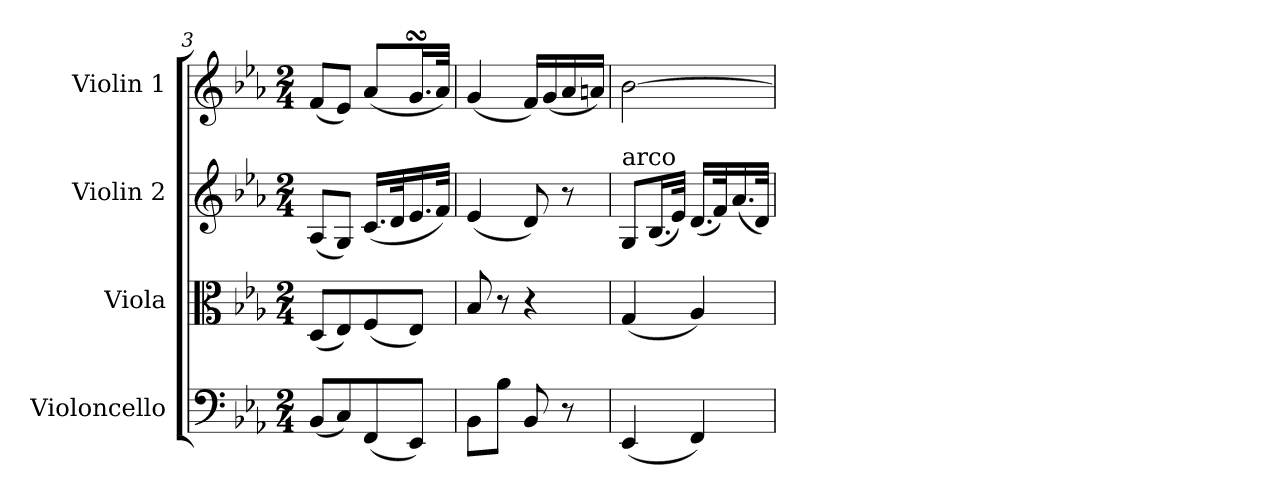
**kern	**kern	**kern	**kern
*part4	*part3	*part2	*part1
*staff4	*staff3	*staff2	*staff1
*I"Violoncello	*I"Viola	*I"Violin 2	*I"Violin 1
*I'Vc	*I'Vla	*I'Vln	*I'Vln
*clefF4	*clefC3	*clefG2	*clefG2
*k[b-e-a-]	*k[b-e-a-]	*k[b-e-a-]	*k[b-e-a-]
*M2/4	*M2/4	*M2/4	*M2/4
=3	=3	=3	=3
(8BB-/L	(8D/L	(8A-/L	(8f/L
8C/)	8E-/)	8G/J)	8e-/J)
(8FF/	(8F/	(16.c/LL	(8a-/L
.	.	32d/K	.
8EE-/J)	8E-/J)	16.e-/	16.gsSsS/L
.	.	32f/JJk)	32a-/JJk)
=4	=4	=4	=4
8BB-\L	8B-/	(4e-/	(4g/
8B-\J	8r	.	.
8BB-/	4r	8d/)	16f/LL)
.	.	.	(16g/
8r	.	8r	16a-/
.	.	.	16an/JJ)
!!LO:LB:g=z
=5	=5	=5	=5
!	!	!LO:TX:a:t=arco	!
(4EE-/	(4G/	8G/L	[2b-\
.	.	(16.B-/L	.
.	.	32e-/JJk)	.
4FF/)	4A-/)	(16.d/LL	.
.	.	32f/K)	.
.	.	(16.a-/	.
.	.	32d/JJk)	.
=	=	=	=
*-	*-	*-	*-
